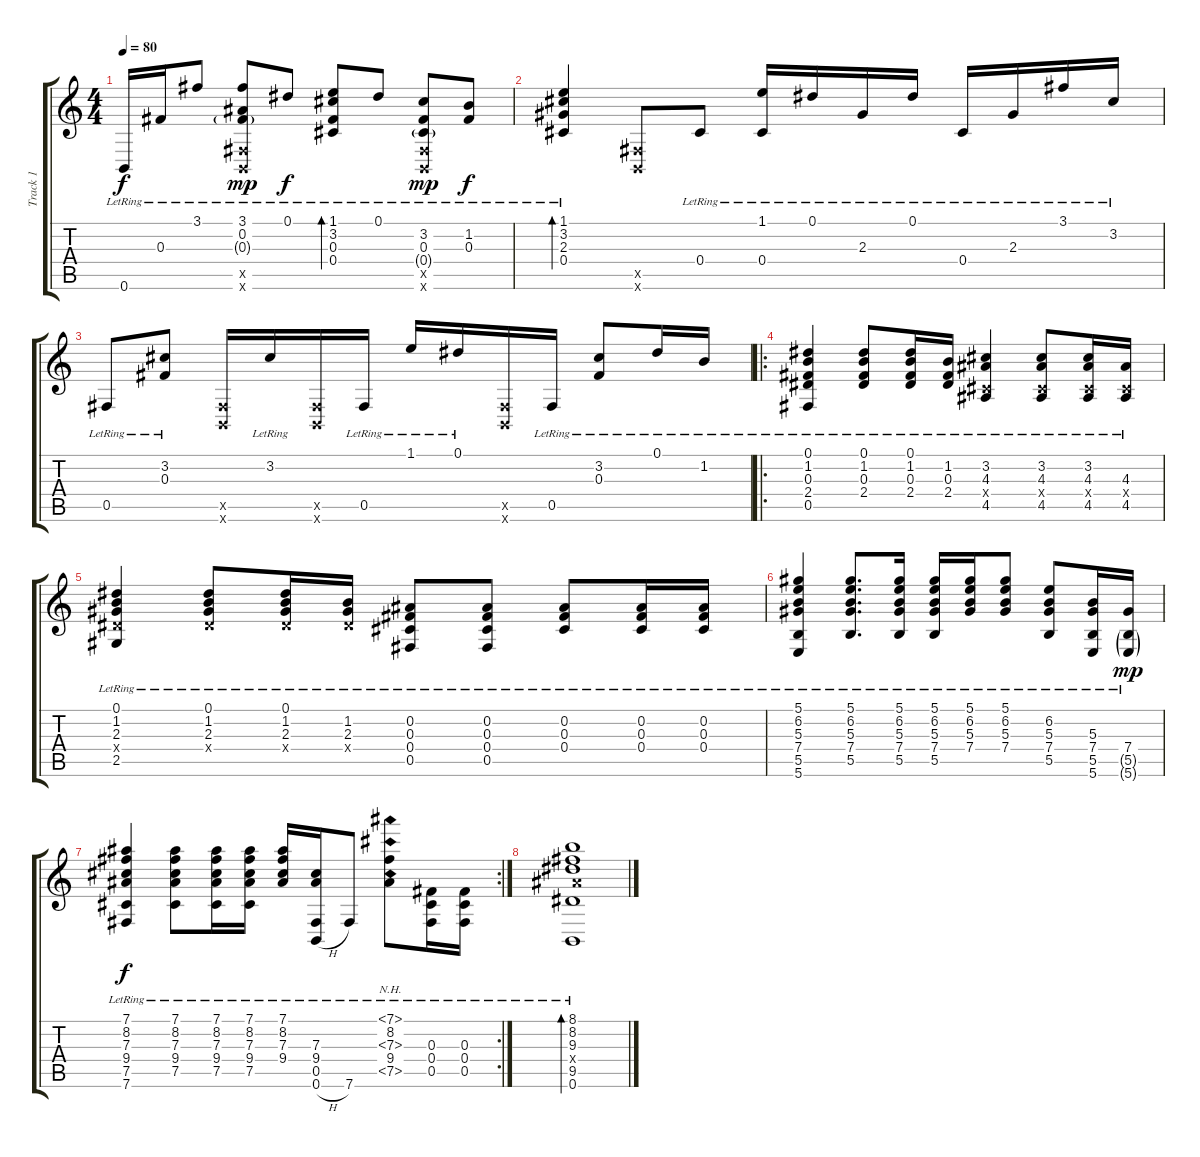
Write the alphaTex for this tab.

\track ("Track 1" "Track 1") {instrument acousticguitarsteel}
\staff {score tabs}
\tuning (Eb4 Bb3 Gb3 Db3 Gb2 B1) {hide}
\ts (4 4)
\tempo 80
\clef g2
\ks c
0.6{lr}.16{dy f} 0.3{lr}.16 3.1{lr}.8 (3.1{lr} 0.2{lr} 0.3{g lr} 0.5{x} 0.6{x}).8{dy mp} 0.1{lr}.8{dy f} (1.1{lr} 3.2{lr} 0.3{lr} 0.4{lr}).8{bd 120} 0.1{lr}.8 (3.2{lr} 0.3{lr} 0.4{g lr} 0.5{x} 0.6{x}).8{dy mp} (1.2{lr} 0.3{lr}).8{dy f} |
(1.1{lr} 3.2{lr} 2.3{lr} 0.4{lr}).4{bd 120} (0.5{x} 0.6{x}).8 0.4{lr}.8 (1.1{lr} 0.4{lr}).16 0.1{lr}.16 2.3{lr}.16 0.1{lr}.16 0.4{lr}.16 2.3{lr}.16 3.1{lr}.16 3.2{lr}.16 |
0.5{lr}.8 (3.2{lr} 0.3{lr}).8 (0.5{x} 0.6{x}).16 3.2{lr}.16 (0.5{x} 0.6{x}).16 0.5{lr}.16 1.1{lr}.16 0.1{lr}.16 (0.5{x} 0.6{x}).16 0.5{lr}.16 (3.2{lr} 0.3{lr}).8 0.1{lr}.16 1.2{lr}.16 |
\ro
(0.1{lr} 1.2{lr} 0.3{lr} 2.4{lr} 0.5{lr}).4 (0.1{lr} 1.2{lr} 0.3{lr} 2.4{lr}).8 (0.1{lr} 1.2{lr} 0.3{lr} 2.4{lr}).16 (1.2{lr} 0.3{lr} 2.4{lr}).16 (3.2{lr} 4.3{lr} 0.4{x} 4.5{lr}).4 (3.2{lr} 4.3{lr} 0.4{x} 4.5{lr}).8 (3.2{lr} 4.3{lr} 0.4{x} 4.5{lr}).16 (4.3{lr} 0.4{x} 4.5{lr}).16 |
(0.1{lr} 1.2{lr} 2.3{lr} 2.4{x} 2.5{lr}).4 (0.1{lr} 1.2{lr} 2.3{lr} 2.4{x}).8 (0.1{lr} 1.2{lr} 2.3{lr} 2.4{x}).16 (1.2{lr} 2.3{lr} 2.4{x}).16 (0.2{lr} 0.3{lr} 0.4{lr} 0.5{lr}).8 (0.2{lr} 0.3{lr} 0.4{lr} 0.5{lr}).8 (0.2{lr} 0.3{lr} 0.4{lr}).8 (0.2{lr} 0.3{lr} 0.4{lr}).16 (0.2{lr} 0.3{lr} 0.4{lr}).16 |
(5.1{lr} 6.2{lr} 5.3{lr} 7.4{lr} 5.5{lr} 5.6{lr}).4 (5.1{lr} 6.2{lr} 5.3{lr} 7.4{lr} 5.5{lr}).8{d} (5.1{lr} 6.2{lr} 5.3{lr} 7.4{lr} 5.5{lr}).16 (5.1{lr} 6.2{lr} 5.3{lr} 7.4{lr} 5.5{lr}).16 (5.1{lr} 6.2{lr} 5.3{lr} 7.4{lr}).16 (5.1{lr} 6.2{lr} 5.3{lr} 7.4{lr}).8 (6.2{lr} 5.3{lr} 7.4{lr} 5.5{lr}).8 (5.3{lr} 7.4{lr} 5.5{lr} 5.6{lr}).16 (7.4{lr} 5.5{g lr} 5.6{g lr}).16{dy mp} |
\rc 2
(7.1{lr} 8.2{lr} 7.3{lr} 9.4{lr} 7.5{lr} 7.6{lr}).4{dy f} (7.1{lr} 8.2{lr} 7.3{lr} 9.4{lr} 7.5{lr}).8 (7.1{lr} 8.2{lr} 7.3{lr} 9.4{lr} 7.5{lr}).16 (7.1{lr} 8.2{lr} 7.3{lr} 9.4{lr} 7.5{lr}).16 (7.1{lr} 8.2{lr} 7.3{lr} 9.4{lr}).16 (7.3{lr} 9.4{lr} 0.5{lr} 0.6{h lr}).16 7.6{lr}.8 (7.1{nh lr} 8.2{lr} 7.3{nh lr} 9.4{lr} 7.5{nh lr}).8 (0.3{lr} 0.4{lr} 0.5{lr}).16 (0.3{lr} 0.4{lr} 0.5{lr}).16 |
(8.1{lr} 8.2{lr} 9.3{lr} 9.4{x} 9.5{lr} 0.6{lr}).1{bd 120}
